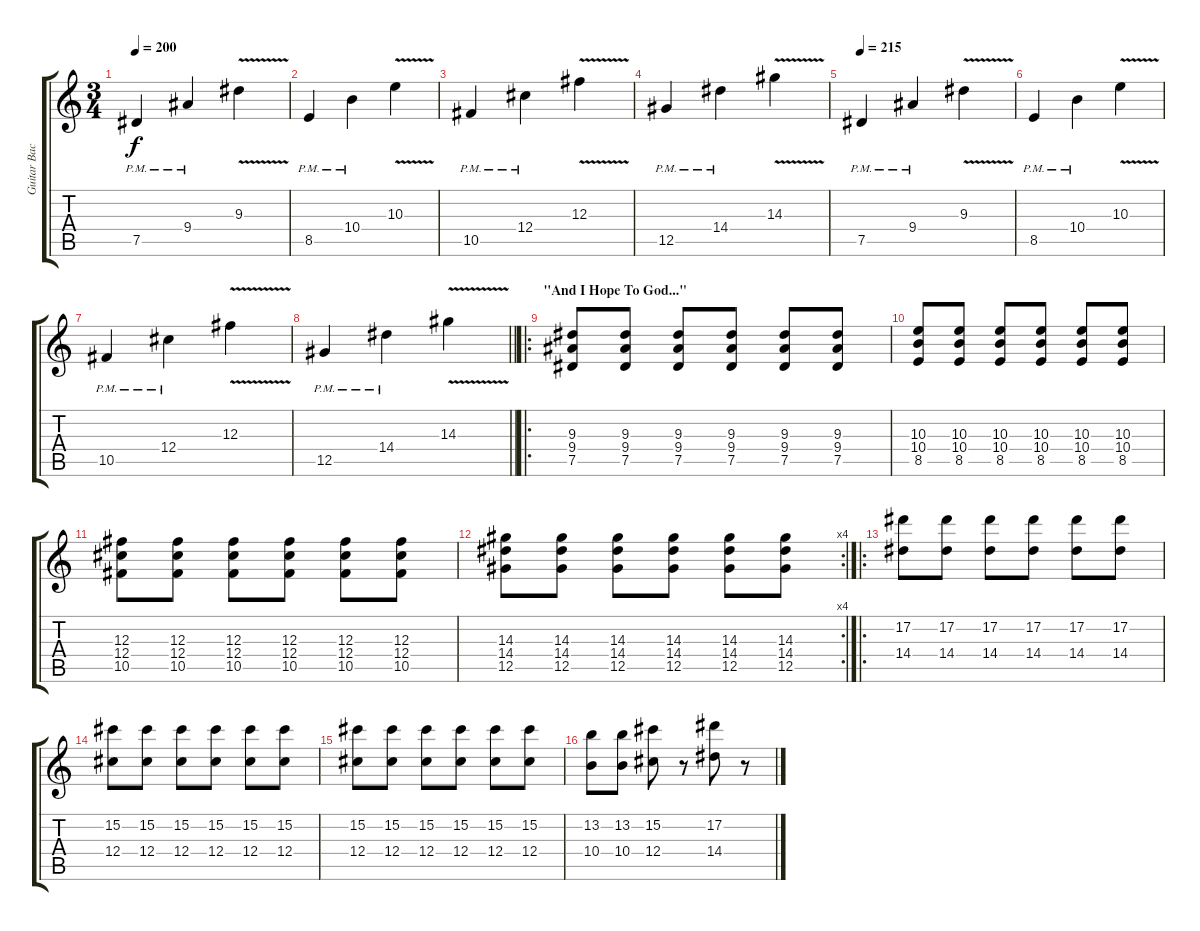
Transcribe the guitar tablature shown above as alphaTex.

\track ("Guitar Backing/ Overdubb- Rory Clewlow" "Guitar Bac") {instrument overdrivenguitar}
\staff {score tabs}
\tuning (Eb4 Bb3 Gb3 Db3 Ab2 Db2) {hide}
\ts (3 4)
\tempo 200
\clef g2
\ks c
7.5{pm}.4{dy f} 9.4{pm}.4 9.3{v}.4 |
8.5{pm}.4 10.4{pm}.4 10.3{v}.4 |
10.5{pm}.4 12.4{pm}.4 12.3{v}.4 |
12.5{pm}.4 14.4{pm}.4 14.3{v}.4 |
\tempo 215
7.5{pm}.4 9.4{pm}.4 9.3{v}.4 |
8.5{pm}.4 10.4{pm}.4 10.3{v}.4 |
10.5{pm}.4 12.4{pm}.4 12.3{v}.4 |
\barLineRight lightlight
12.5{pm}.4 14.4{pm}.4 14.3{v}.4 |
\ro
\section ("" "\"And I Hope To God...\"")
(9.3 9.4 7.5).8 (9.3 9.4 7.5).8 (9.3 9.4 7.5).8 (9.3 9.4 7.5).8 (9.3 9.4 7.5).8 (9.3 9.4 7.5).8 |
(10.3 10.4 8.5).8 (10.3 10.4 8.5).8 (10.3 10.4 8.5).8 (10.3 10.4 8.5).8 (10.3 10.4 8.5).8 (10.3 10.4 8.5).8 |
(12.3 12.4 10.5).8 (12.3 12.4 10.5).8 (12.3 12.4 10.5).8 (12.3 12.4 10.5).8 (12.3 12.4 10.5).8 (12.3 12.4 10.5).8 |
\rc 4
(14.3 14.4 12.5).8 (14.3 14.4 12.5).8 (14.3 14.4 12.5).8 (14.3 14.4 12.5).8 (14.3 14.4 12.5).8 (14.3 14.4 12.5).8 |
\ro
(17.2 14.4).8 (17.2 14.4).8 (17.2 14.4).8 (17.2 14.4).8 (17.2 14.4).8 (17.2 14.4).8 |
(15.2 12.4).8 (15.2 12.4).8 (15.2 12.4).8 (15.2 12.4).8 (15.2 12.4).8 (15.2 12.4).8 |
(15.2 12.4).8 (15.2 12.4).8 (15.2 12.4).8 (15.2 12.4).8 (15.2 12.4).8 (15.2 12.4).8 |
(13.2 10.4).8 (13.2 10.4).8 (15.2 12.4).8 r.8 (17.2 14.4).8 r.8
